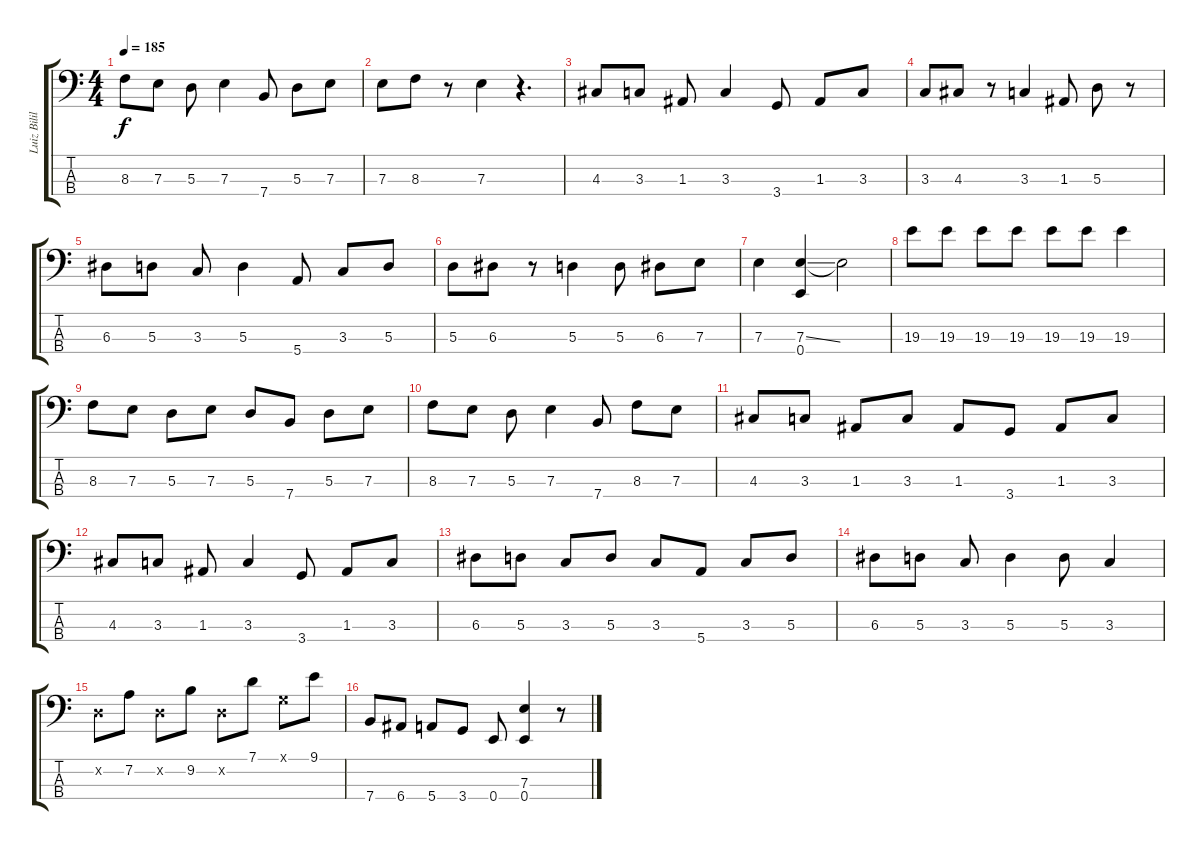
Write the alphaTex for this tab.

\track ("Luiz Bililiu" "Luiz Bilil") {instrument electricbassfinger}
\staff {score tabs}
\tuning (G2 D2 A1 E1) {hide}
\ts (4 4)
\tempo 185
\clef f4
\ks c
8.3.8{dy f} 7.3.8 5.3.8 7.3.4 7.4.8 5.3.8 7.3.8 |
7.3.8 8.3.8 r.8 7.3.4 r.4{d} |
4.3.8 3.3.8 1.3.8 3.3.4 3.4.8 1.3.8 3.3.8 |
3.3.8 4.3.8 r.8 3.3.4 1.3.8 5.3.8 r.8 |
6.3.8 5.3.8 3.3.8 5.3.4 5.4.8 3.3.8 5.3.8 |
5.3.8 6.3.8 r.8 5.3.4 5.3.8 6.3.8 7.3.8 |
7.3.4 (7.3{ss} 0.4).4 7.3{t}.2 |
19.3.8 19.3.8 19.3.8 19.3.8 19.3.8 19.3.8 19.3.4 |
8.3.8 7.3.8 5.3.8 7.3.8 5.3.8 7.4.8 5.3.8 7.3.8 |
8.3.8 7.3.8 5.3.8 7.3.4 7.4.8 8.3.8 7.3.8 |
4.3.8 3.3.8 1.3.8 3.3.8 1.3.8 3.4.8 1.3.8 3.3.8 |
4.3.8 3.3.8 1.3.8 3.3.4 3.4.8 1.3.8 3.3.8 |
6.3.8 5.3.8 3.3.8 5.3.8 3.3.8 5.4.8 3.3.8 5.3.8 |
6.3.8 5.3.8 3.3.8 5.3.4 5.3.8 3.3.4 |
0.2{x}.8 7.2.8 0.2{x}.8 9.2.8 0.2{x}.8 7.1.8 0.1{x}.8 9.1.8 |
7.4.8 6.4.8 5.4.8 3.4.8 0.4.8 (7.3 0.4).4 r.8
